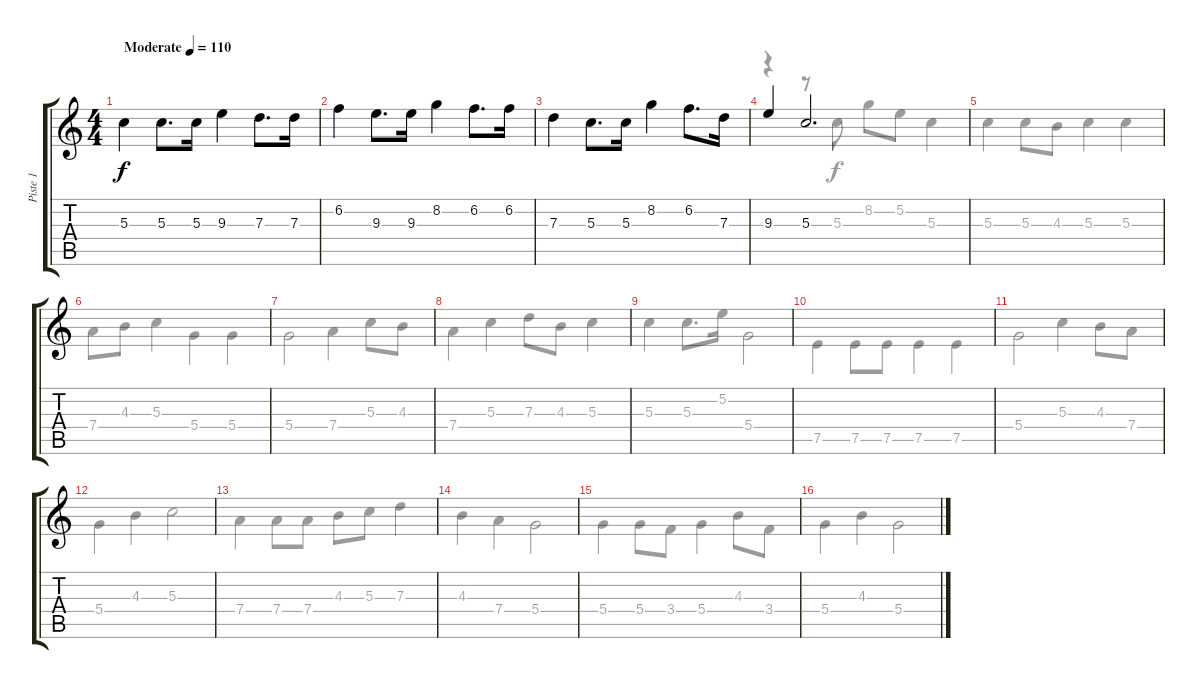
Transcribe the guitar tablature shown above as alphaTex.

\track ("Piste 1" "Piste 1") {instrument acousticguitarsteel}
\staff {score tabs}
\tuning (E4 B3 G3 D3 A2 E2) {hide}
\voice
\ts (4 4)
\tempo (110 "Moderate")
\clef g2
\ks c
5.3.4{dy f instrument acousticguitarsteel} 5.3.8{d} 5.3.16 9.3.4 7.3.8{d} 7.3.16 |
6.2.4 9.3.8{d} 9.3.16 8.2.4 6.2.8{d} 6.2.16 |
7.3.4 5.3.8{d} 5.3.16 8.2.4 6.2.8{d} 7.3.16 |
9.3.4 5.3.2{d} |
|
|
|
|
|
|
|
|
|
|
|
\voice
\clef g2
\ottava regular
\simile none
\ks c
|
|
|
r.4 r.8 5.3.8 8.2.8 5.2.8 5.3.4 |
5.3.4 5.3.8 4.3.8 5.3.4 5.3.4 |
7.4.8 4.3.8 5.3.4 5.4.4 5.4.4 |
5.4.2 7.4.4 5.3.8 4.3.8 |
7.4.4 5.3.4 7.3.8 4.3.8 5.3.4 |
5.3.4 5.3.8{d} 5.2.16 5.4.2 |
7.5.4 7.5.8 7.5.8 7.5.4 7.5.4 |
5.4.2 5.3.4 4.3.8 7.4.8 |
5.4.4 4.3.4 5.3.2 |
7.4.4 7.4.8 7.4.8 4.3.8 5.3.8 7.3.4 |
4.3.4 7.4.4 5.4.2 |
5.4.4 5.4.8 3.4.8 5.4.4 4.3.8 3.4.8 |
5.4.4 4.3.4 5.4.2
